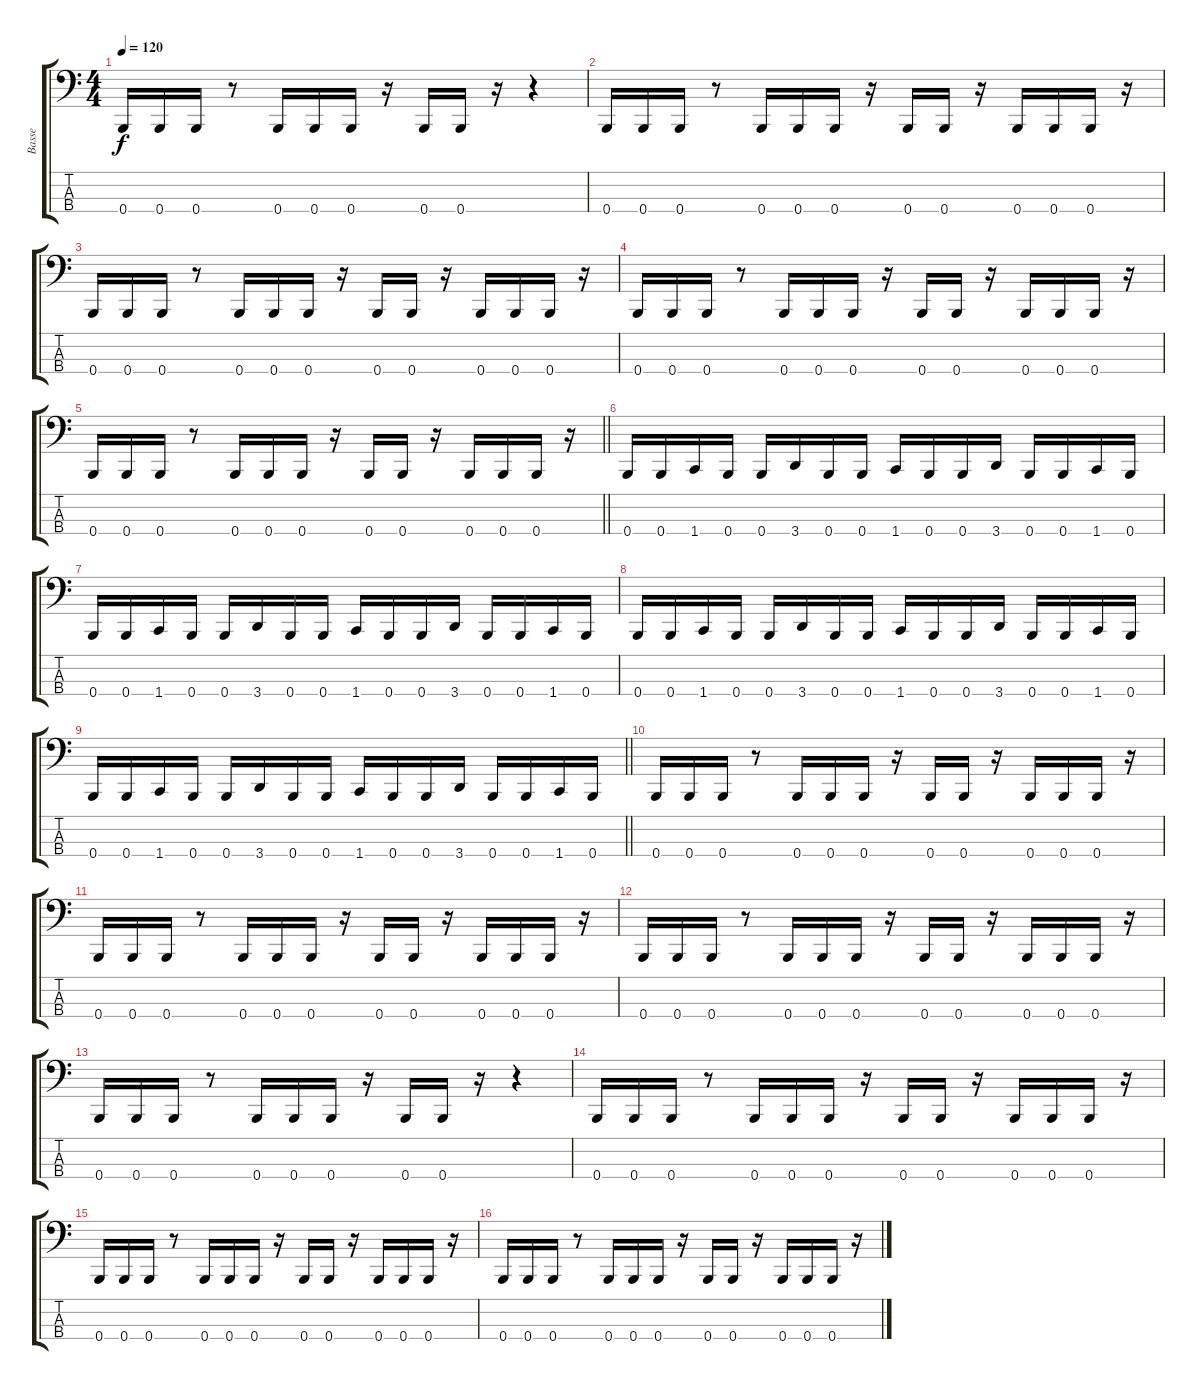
\track ("Basse" "Basse") {instrument electricbassfinger}
\staff {score tabs}
\tuning (D2 A1 E1 B0) {hide}
\ts (4 4)
\tempo 120
\clef f4
\ks c
0.4.16{dy f} 0.4.16 0.4.16 r.8 0.4.16 0.4.16 0.4.16 r.16 0.4.16 0.4.16 r.16 r.4 |
0.4.16 0.4.16 0.4.16 r.8 0.4.16 0.4.16 0.4.16 r.16 0.4.16 0.4.16 r.16 0.4.16 0.4.16 0.4.16 r.16 |
0.4.16 0.4.16 0.4.16 r.8 0.4.16 0.4.16 0.4.16 r.16 0.4.16 0.4.16 r.16 0.4.16 0.4.16 0.4.16 r.16 |
0.4.16 0.4.16 0.4.16 r.8 0.4.16 0.4.16 0.4.16 r.16 0.4.16 0.4.16 r.16 0.4.16 0.4.16 0.4.16 r.16 |
\barLineRight lightlight
0.4.16 0.4.16 0.4.16 r.8 0.4.16 0.4.16 0.4.16 r.16 0.4.16 0.4.16 r.16 0.4.16 0.4.16 0.4.16 r.16 |
0.4.16 0.4.16 1.4.16 0.4.16 0.4.16 3.4.16 0.4.16 0.4.16 1.4.16 0.4.16 0.4.16 3.4.16 0.4.16 0.4.16 1.4.16 0.4.16 |
0.4.16 0.4.16 1.4.16 0.4.16 0.4.16 3.4.16 0.4.16 0.4.16 1.4.16 0.4.16 0.4.16 3.4.16 0.4.16 0.4.16 1.4.16 0.4.16 |
0.4.16 0.4.16 1.4.16 0.4.16 0.4.16 3.4.16 0.4.16 0.4.16 1.4.16 0.4.16 0.4.16 3.4.16 0.4.16 0.4.16 1.4.16 0.4.16 |
\barLineRight lightlight
0.4.16 0.4.16 1.4.16 0.4.16 0.4.16 3.4.16 0.4.16 0.4.16 1.4.16 0.4.16 0.4.16 3.4.16 0.4.16 0.4.16 1.4.16 0.4.16 |
0.4.16 0.4.16 0.4.16 r.8 0.4.16 0.4.16 0.4.16 r.16 0.4.16 0.4.16 r.16 0.4.16 0.4.16 0.4.16 r.16 |
0.4.16 0.4.16 0.4.16 r.8 0.4.16 0.4.16 0.4.16 r.16 0.4.16 0.4.16 r.16 0.4.16 0.4.16 0.4.16 r.16 |
0.4.16 0.4.16 0.4.16 r.8 0.4.16 0.4.16 0.4.16 r.16 0.4.16 0.4.16 r.16 0.4.16 0.4.16 0.4.16 r.16 |
0.4.16 0.4.16 0.4.16 r.8 0.4.16 0.4.16 0.4.16 r.16 0.4.16 0.4.16 r.16 r.4 |
0.4.16 0.4.16 0.4.16 r.8 0.4.16 0.4.16 0.4.16 r.16 0.4.16 0.4.16 r.16 0.4.16 0.4.16 0.4.16 r.16 |
0.4.16 0.4.16 0.4.16 r.8 0.4.16 0.4.16 0.4.16 r.16 0.4.16 0.4.16 r.16 0.4.16 0.4.16 0.4.16 r.16 |
0.4.16 0.4.16 0.4.16 r.8 0.4.16 0.4.16 0.4.16 r.16 0.4.16 0.4.16 r.16 0.4.16 0.4.16 0.4.16 r.16
